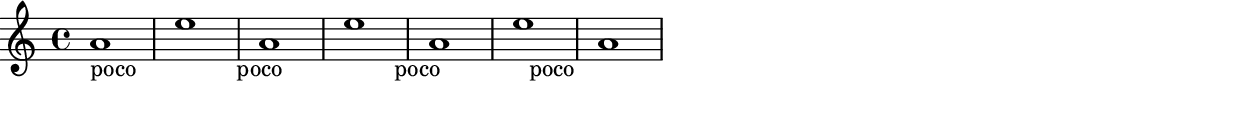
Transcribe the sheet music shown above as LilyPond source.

%% Generated by lilypond-book
%% Options: [exampleindent=10.16\mm,indent=0\mm,line-width=160\mm,paper-height=845.047\pt,paper-width=597.508\pt,papersize='(cons (* 597.508 pt) (* 845.047 pt)),quote]
\include "lilypond-book-preamble.ly"


% ****************************************************************
% Start cut-&-pastable-section
% ****************************************************************

#(ly:set-option 'eps-box-padding 3.000000)



\paper {
  #(set-paper-size '(cons (* 597.508 pt) (* 845.047 pt)))
  indent = 0\mm
  line-width = 160\mm
  % offset the left padding, also add 1mm as lilypond creates cropped
  % images with a little space on the right
  line-width = #(- line-width (* mm  3.000000) (* mm 1))
  line-width = 160\mm - 2.0 * 10.16\mm
  % offset the left padding, also add 1mm as lilypond creates cropped
  % images with a little space on the right
  line-width = #(- line-width (* mm  3.000000) (* mm 1))
}

\layout {
  
}




% ****************************************************************
% ly snippet:
% ****************************************************************
\sourcefileline 1222
\relative {
  a'1-\markup { \halign #-1 poco }
  e'
  a,-\markup { \halign #0 poco }
  e'
  a,-\markup { \halign #0.5 poco }
  e'
  a,-\markup { \halign #2 poco }
}


% ****************************************************************
% end ly snippet
% ****************************************************************
